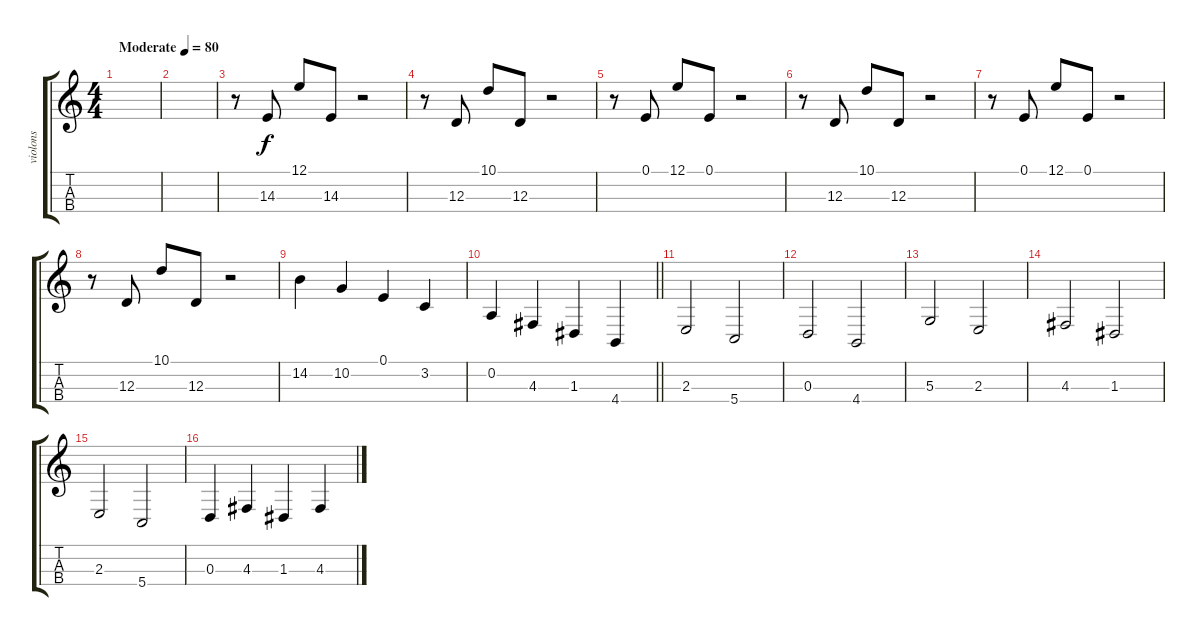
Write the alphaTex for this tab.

\track ("violons" "violons") {instrument stringensemble1}
\staff {score tabs}
\tuning (E4 A3 D3 G2) {hide}
\ts (4 4)
\tempo (80 "Moderate")
\clef g2
\ks c
|
|
r.8 14.3.8 12.1.8 14.3.8 r.2 |
r.8 12.3.8 10.1.8 12.3.8 r.2 |
r.8 0.1.8 12.1.8 0.1.8 r.2 |
r.8 12.3.8 10.1.8 12.3.8 r.2 |
r.8 0.1.8 12.1.8 0.1.8 r.2 |
r.8 12.3.8 10.1.8 12.3.8 r.2 |
14.2.4 10.2.4 0.1.4 3.2.4 |
\barLineRight lightlight
0.2.4 4.3.4 1.3.4 4.4.4 |
2.3.2 5.4.2 |
0.3.2 4.4.2 |
5.3.2 2.3.2 |
4.3.2 1.3.2 |
2.3.2 5.4.2 |
0.3.4 4.3.4 1.3.4 4.3.4
